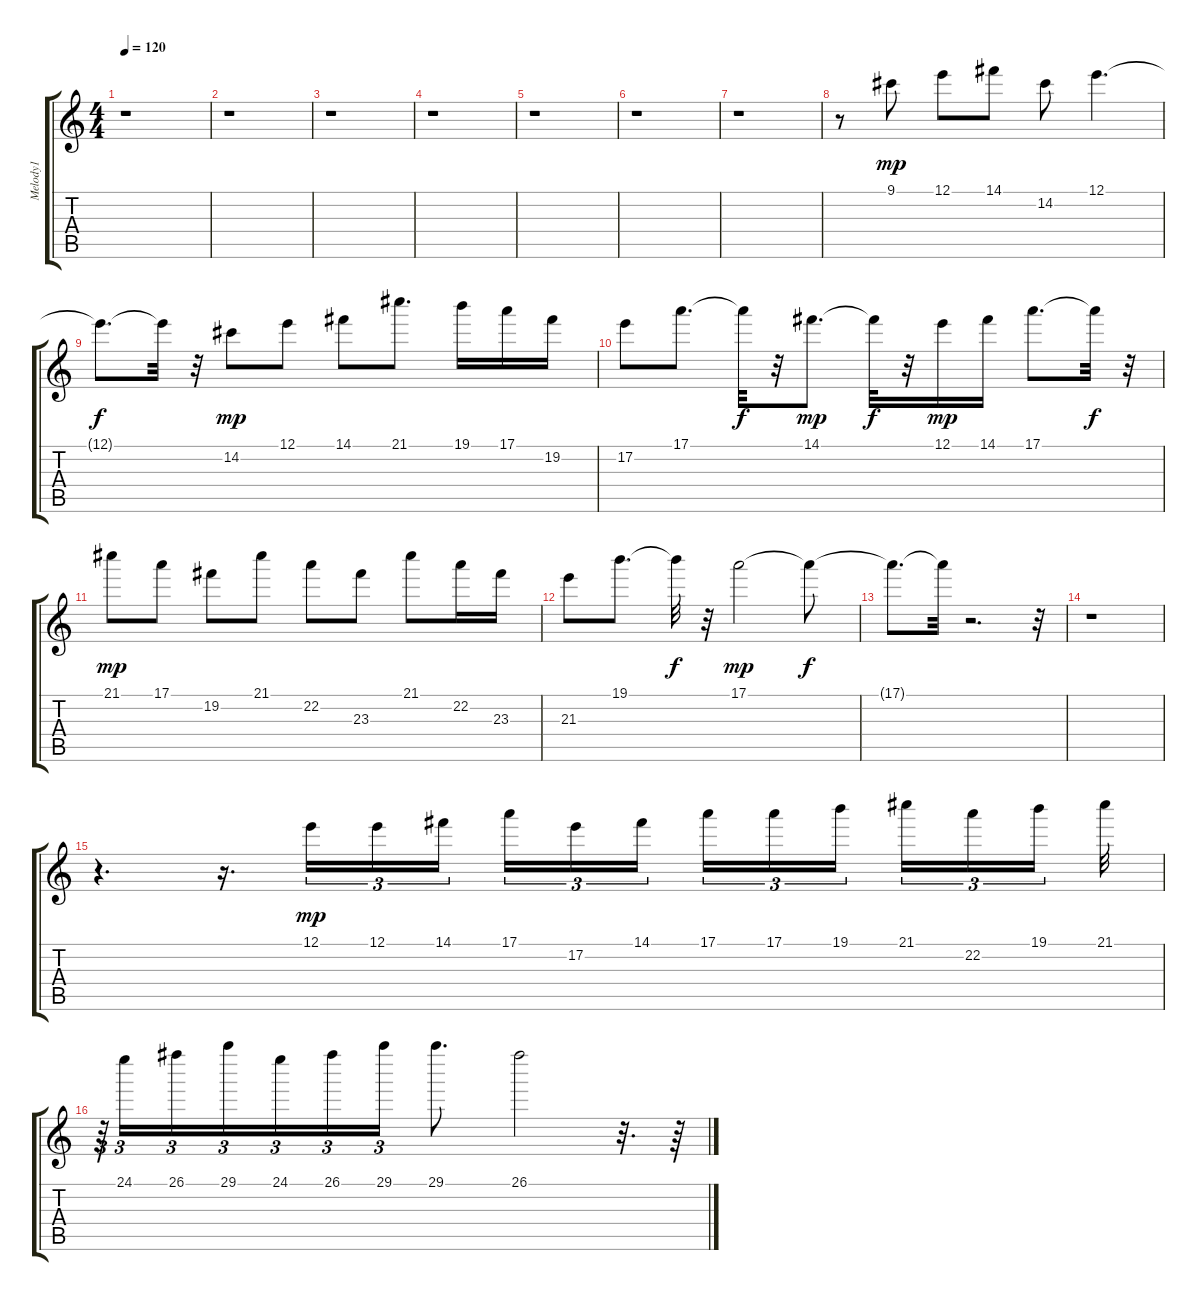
\track ("Melody1" "Melody1") {instrument overdrivenguitar}
\staff {score tabs}
\tuning (E4 B3 G3 D3 A2 E2) {hide}
\ts (4 4)
\tempo 120
\clef g2
\ks c
r.1{dy f} |
r.1 |
r.1 |
r.1 |
r.1 |
r.1 |
r.1 |
r.8 9.1.8{dy mp} 12.1.8 14.1.8 14.2.8 12.1.4{d} |
12.1{t}.8{d dy f} 12.1{t}.32 r.32 14.2.8{dy mp} 12.1.8 14.1.8 21.1.8{d} 19.1.16 17.1.16 19.2.16 |
17.2.8 17.1.8{d} 17.1{t}.32{dy f} r.32 14.1.8{d dy mp} 14.1{t}.32{dy f} r.32 12.1.16{dy mp} 14.1.16 17.1.8{d} 17.1{t}.32{dy f} r.32 |
21.1.8{dy mp} 17.1.8 19.2.8 21.1.8 22.2.8 23.3.8 21.1.8 22.2.16 23.3.16 |
21.3.8 19.1.8{d} 19.1{t}.32{dy f} r.32 17.1.2{dy mp} 17.1{t}.8{dy f} |
17.1{t}.8{d} 17.1{t}.32 r.2{d} r.32 |
r.1 |
r.4{d} r.16{d} 12.1.16{tu (3 2) dy mp volume 16} 12.1.16{tu (3 2)} 14.1.16{tu (3 2) beam splitsecondary} 17.1.16{tu (3 2)} 17.2.16{tu (3 2)} 14.1.16{tu (3 2) beam splitsecondary} 17.1.16{tu (3 2)} 17.1.16{tu (3 2)} 19.1.16{tu (3 2) beam splitsecondary} 21.1.16{tu (3 2)} 22.2.16{tu (3 2)} 19.1.16{tu (3 2) beam splitsecondary} 21.1.32 |
r.64{tu (3 2)} 24.1.16{tu (3 2)} 26.1.16{tu (3 2)} 29.1.16{tu (3 2)} 24.1.16{tu (3 2)} 26.1.16{tu (3 2)} 29.1.16{tu (3 2)} 29.1.8{d} 26.1.2 r.32{d} r.64
